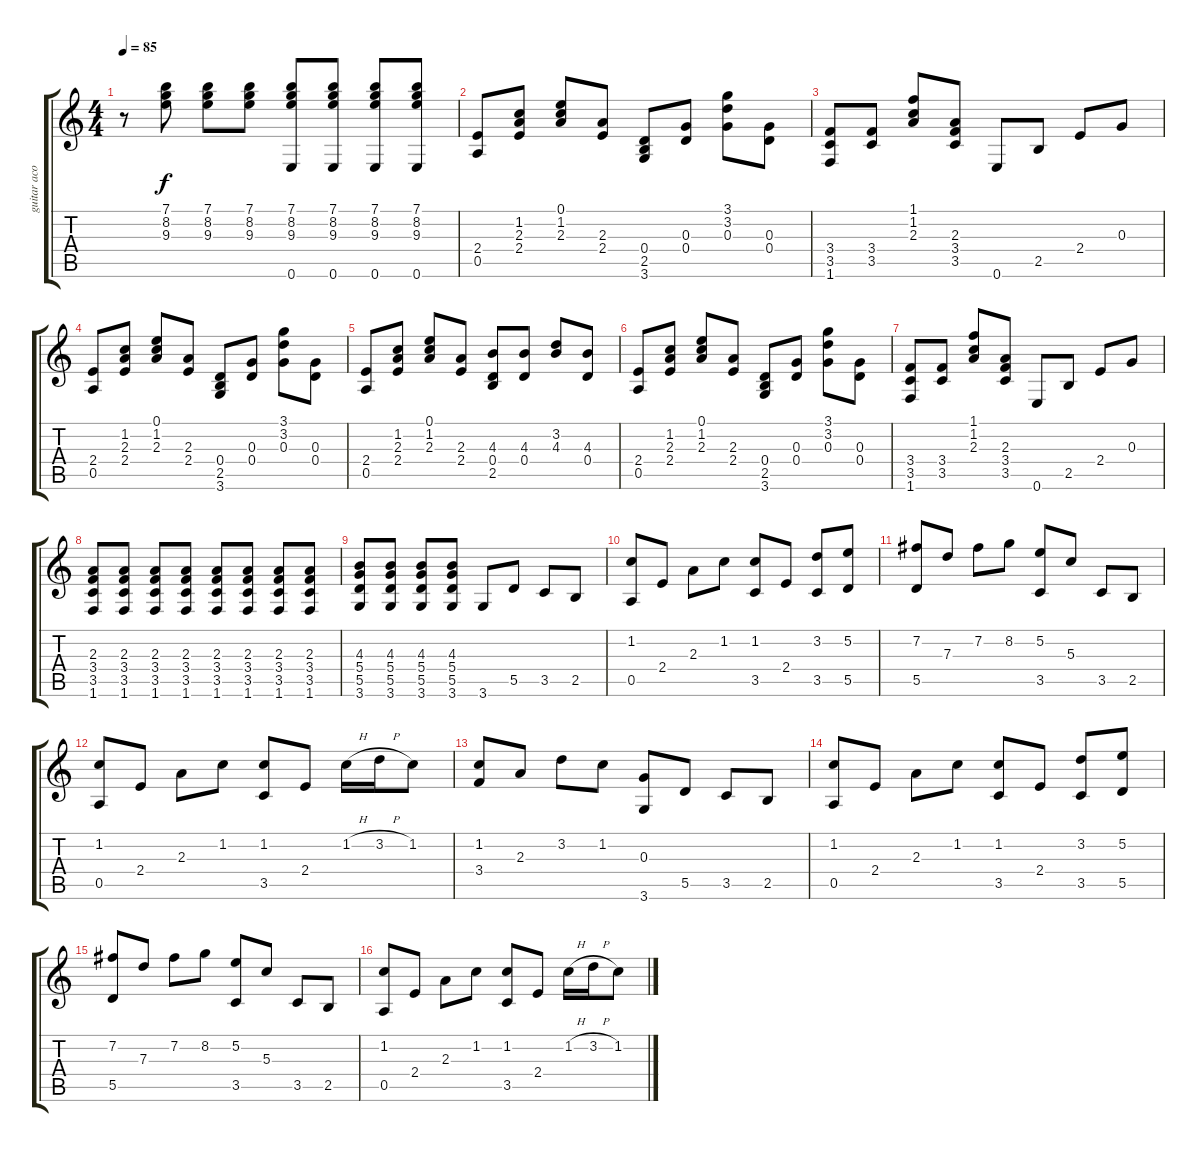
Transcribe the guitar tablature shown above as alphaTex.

\track ("guitar acoustic" "guitar aco") {instrument acousticguitarnylon}
\staff {score tabs}
\tuning (E4 B3 G3 D3 A2 E2) {hide}
\ts (4 4)
\tempo 85
\clef g2
\ks c
r.8{dy f} (7.1 8.2 9.3).8 (7.1 8.2 9.3).8 (7.1 8.2 9.3).8 (7.1 8.2 9.3 0.6).8 (7.1 8.2 9.3 0.6).8 (7.1 8.2 9.3 0.6).8 (7.1 8.2 9.3 0.6).8 |
(2.4 0.5).8 (1.2 2.3 2.4).8 (0.1 1.2 2.3).8 (2.3 2.4).8 (0.4 2.5 3.6).8 (0.3 0.4).8 (3.1 3.2 0.3).8 (0.3 0.4).8 |
(3.4 3.5 1.6).8 (3.4 3.5).8 (1.1 1.2 2.3).8 (2.3 3.4 3.5).8 0.6.8 2.5.8 2.4.8 0.3.8 |
(2.4 0.5).8 (1.2 2.3 2.4).8 (0.1 1.2 2.3).8 (2.3 2.4).8 (0.4 2.5 3.6).8 (0.3 0.4).8 (3.1 3.2 0.3).8 (0.3 0.4).8 |
(2.4 0.5).8 (1.2 2.3 2.4).8 (0.1 1.2 2.3).8 (2.3 2.4).8 (4.3 0.4 2.5).8 (4.3 0.4).8 (3.2 4.3).8 (4.3 0.4).8 |
(2.4 0.5).8 (1.2 2.3 2.4).8 (0.1 1.2 2.3).8 (2.3 2.4).8 (0.4 2.5 3.6).8 (0.3 0.4).8 (3.1 3.2 0.3).8 (0.3 0.4).8 |
(3.4 3.5 1.6).8 (3.4 3.5).8 (1.1 1.2 2.3).8 (2.3 3.4 3.5).8 0.6.8 2.5.8 2.4.8 0.3.8 |
(2.3 3.4 3.5 1.6).8 (2.3 3.4 3.5 1.6).8 (2.3 3.4 3.5 1.6).8 (2.3 3.4 3.5 1.6).8 (2.3 3.4 3.5 1.6).8 (2.3 3.4 3.5 1.6).8 (2.3 3.4 3.5 1.6).8 (2.3 3.4 3.5 1.6).8 |
(4.3 5.4 5.5 3.6).8 (4.3 5.4 5.5 3.6).8 (4.3 5.4 5.5 3.6).8 (4.3 5.4 5.5 3.6).8 3.6.8 5.5.8 3.5.8 2.5.8 |
(1.2 0.5).8 2.4.8 2.3.8 1.2.8 (1.2 3.5).8 2.4.8 (3.2 3.5).8 (5.2 5.5).8 |
(7.2 5.5).8 7.3.8 7.2.8 8.2.8 (5.2 3.5).8 5.3.8 3.5.8 2.5.8 |
(1.2 0.5).8 2.4.8 2.3.8 1.2.8 (1.2 3.5).8 2.4.8 1.2{h}.16 3.2{h}.16 1.2.8 |
(1.2 3.4).8 2.3.8 3.2.8 1.2.8 (0.3 3.6).8 5.5.8 3.5.8 2.5.8 |
(1.2 0.5).8 2.4.8 2.3.8 1.2.8 (1.2 3.5).8 2.4.8 (3.2 3.5).8 (5.2 5.5).8 |
(7.2 5.5).8 7.3.8 7.2.8 8.2.8 (5.2 3.5).8 5.3.8 3.5.8 2.5.8 |
(1.2 0.5).8 2.4.8 2.3.8 1.2.8 (1.2 3.5).8 2.4.8 1.2{h}.16 3.2{h}.16 1.2.8
